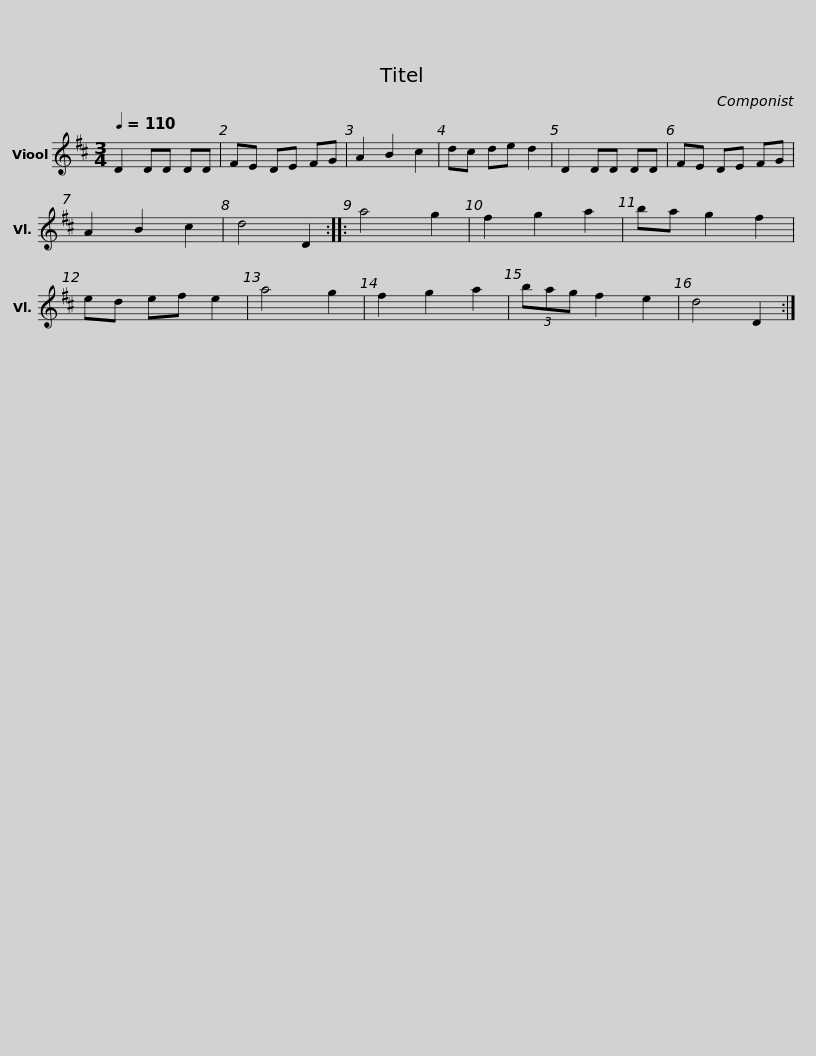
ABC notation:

X:1
L:1/8
Q:1/4=110
M:3/4
I:linebreak $
K:D
V:1 treble
V:1
 D2 DD DD | FE DE FG | A2 B2 c2 | dc de d2 | D2 DD DD | %5
 FE DE FG | A2 B2 c2 | d4 D2 ::$ a4 g2 | f2 g2 a2 | %10
 ba g2 f2 | ed ef e2 | a4 g2 | f2 g2 a2 | (3bag f2 e2 | %15
 d4 D2 :| %16
